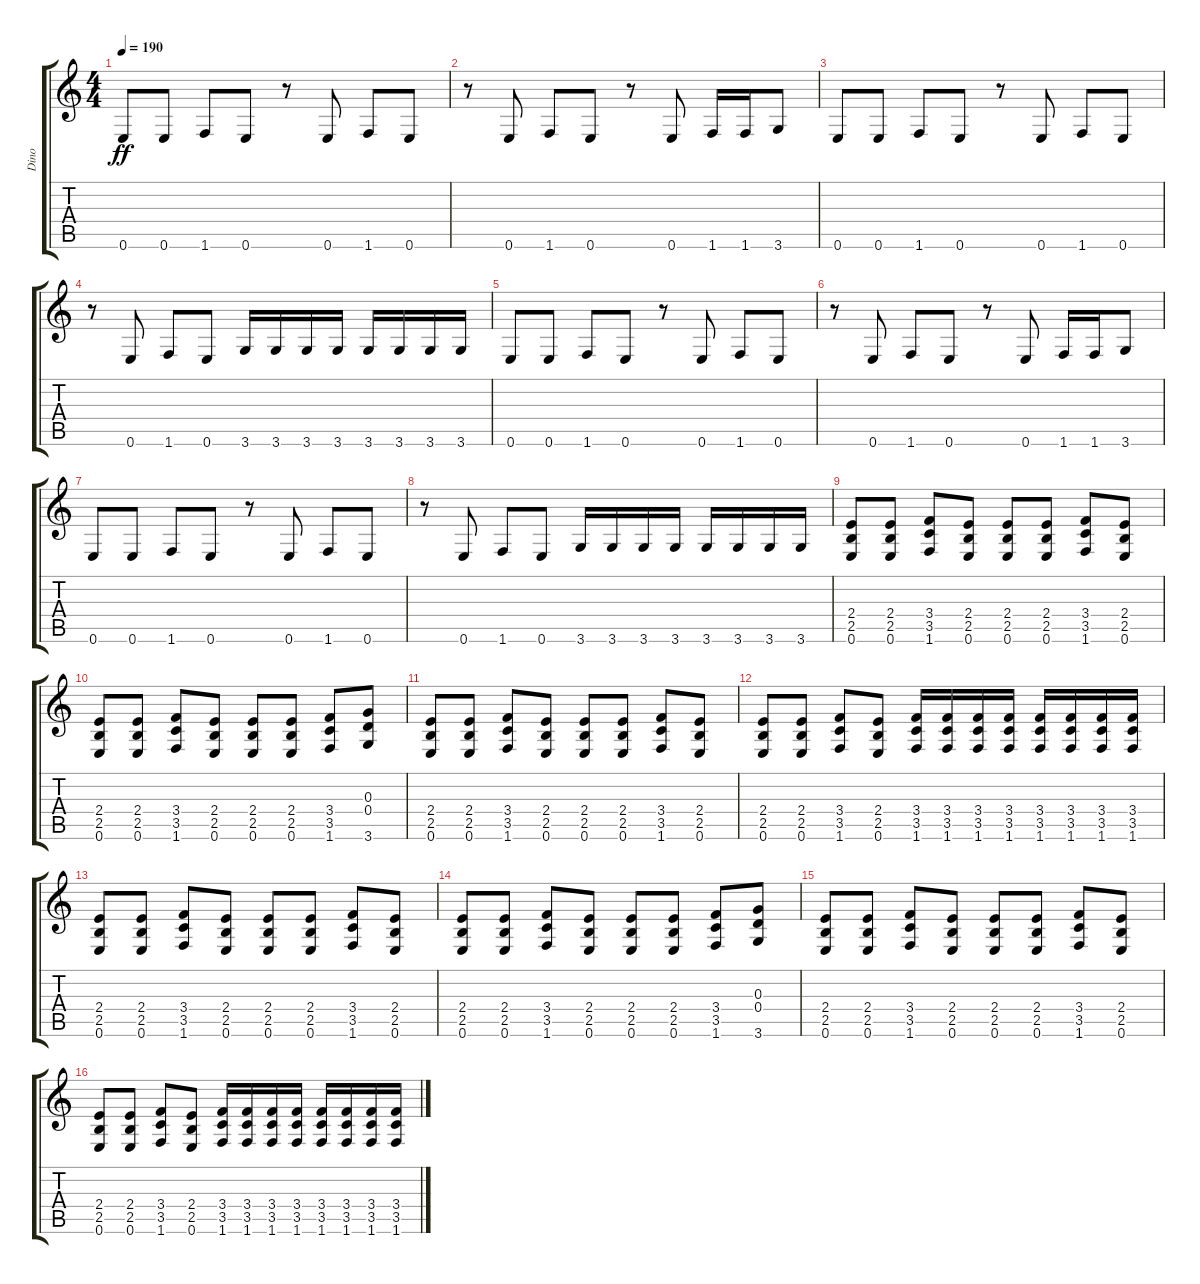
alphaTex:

\track ("Dino" "Dino") {instrument overdrivenguitar}
\staff {score tabs}
\tuning (E4 B3 G3 D3 A2 E2) {hide}
\ts (4 4)
\tempo 190
\clef g2
\ks c
0.6.8{dy ff} 0.6.8 1.6.8 0.6.8 r.8 0.6.8 1.6.8 0.6.8 |
r.8 0.6.8 1.6.8 0.6.8 r.8 0.6.8 1.6.16 1.6.16 3.6.8 |
0.6.8 0.6.8 1.6.8 0.6.8 r.8 0.6.8 1.6.8 0.6.8 |
r.8 0.6.8 1.6.8 0.6.8 3.6.16 3.6.16 3.6.16 3.6.16 3.6.16 3.6.16 3.6.16 3.6.16 |
0.6.8 0.6.8 1.6.8 0.6.8 r.8 0.6.8 1.6.8 0.6.8 |
r.8 0.6.8 1.6.8 0.6.8 r.8 0.6.8 1.6.16 1.6.16 3.6.8 |
0.6.8 0.6.8 1.6.8 0.6.8 r.8 0.6.8 1.6.8 0.6.8 |
r.8 0.6.8 1.6.8 0.6.8 3.6.16 3.6.16 3.6.16 3.6.16 3.6.16 3.6.16 3.6.16 3.6.16 |
(2.4 2.5 0.6).8 (2.4 2.5 0.6).8 (3.4 3.5 1.6).8 (2.4 2.5 0.6).8 (2.4 2.5 0.6).8 (2.4 2.5 0.6).8 (3.4 3.5 1.6).8 (2.4 2.5 0.6).8 |
(2.4 2.5 0.6).8 (2.4 2.5 0.6).8 (3.4 3.5 1.6).8 (2.4 2.5 0.6).8 (2.4 2.5 0.6).8 (2.4 2.5 0.6).8 (3.4 3.5 1.6).8 (0.3 0.4 3.6).8 |
(2.4 2.5 0.6).8 (2.4 2.5 0.6).8 (3.4 3.5 1.6).8 (2.4 2.5 0.6).8 (2.4 2.5 0.6).8 (2.4 2.5 0.6).8 (3.4 3.5 1.6).8 (2.4 2.5 0.6).8 |
(2.4 2.5 0.6).8 (2.4 2.5 0.6).8 (3.4 3.5 1.6).8 (2.4 2.5 0.6).8 (3.4 3.5 1.6).16 (3.4 3.5 1.6).16 (3.4 3.5 1.6).16 (3.4 3.5 1.6).16 (3.4 3.5 1.6).16 (3.4 3.5 1.6).16 (3.4 3.5 1.6).16 (3.4 3.5 1.6).16 |
(2.4 2.5 0.6).8 (2.4 2.5 0.6).8 (3.4 3.5 1.6).8 (2.4 2.5 0.6).8 (2.4 2.5 0.6).8 (2.4 2.5 0.6).8 (3.4 3.5 1.6).8 (2.4 2.5 0.6).8 |
(2.4 2.5 0.6).8 (2.4 2.5 0.6).8 (3.4 3.5 1.6).8 (2.4 2.5 0.6).8 (2.4 2.5 0.6).8 (2.4 2.5 0.6).8 (3.4 3.5 1.6).8 (0.3 0.4 3.6).8 |
(2.4 2.5 0.6).8 (2.4 2.5 0.6).8 (3.4 3.5 1.6).8 (2.4 2.5 0.6).8 (2.4 2.5 0.6).8 (2.4 2.5 0.6).8 (3.4 3.5 1.6).8 (2.4 2.5 0.6).8 |
(2.4 2.5 0.6).8 (2.4 2.5 0.6).8 (3.4 3.5 1.6).8 (2.4 2.5 0.6).8 (3.4 3.5 1.6).16 (3.4 3.5 1.6).16 (3.4 3.5 1.6).16 (3.4 3.5 1.6).16 (3.4 3.5 1.6).16 (3.4 3.5 1.6).16 (3.4 3.5 1.6).16 (3.4 3.5 1.6).16
